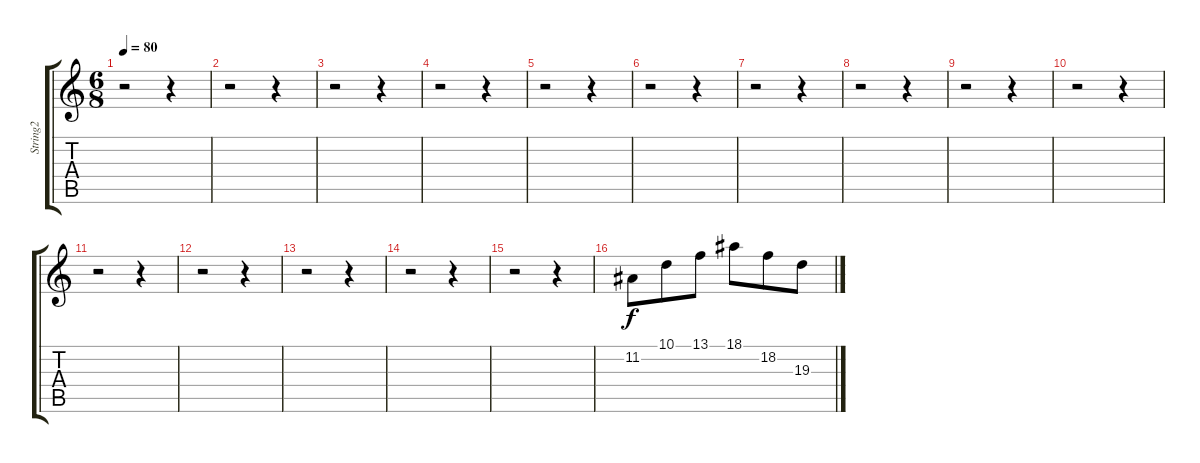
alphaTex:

\track ("String2" "String2") {instrument pizzicatostrings}
\staff {score tabs}
\tuning (E4 B3 G3 D3 A2 E2) {hide}
\ts (6 8)
\tempo 80
\clef g2
\ks c
r.2{dy f} r.4 |
r.2 r.4 |
r.2 r.4 |
r.2 r.4 |
r.2 r.4 |
r.2 r.4 |
r.2 r.4 |
r.2 r.4 |
r.2 r.4 |
r.2 r.4 |
r.2 r.4 |
r.2 r.4 |
r.2 r.4 |
r.2 r.4 |
r.2 r.4 |
11.2.8 10.1.8 13.1.8 18.1.8 18.2.8 19.3.8
